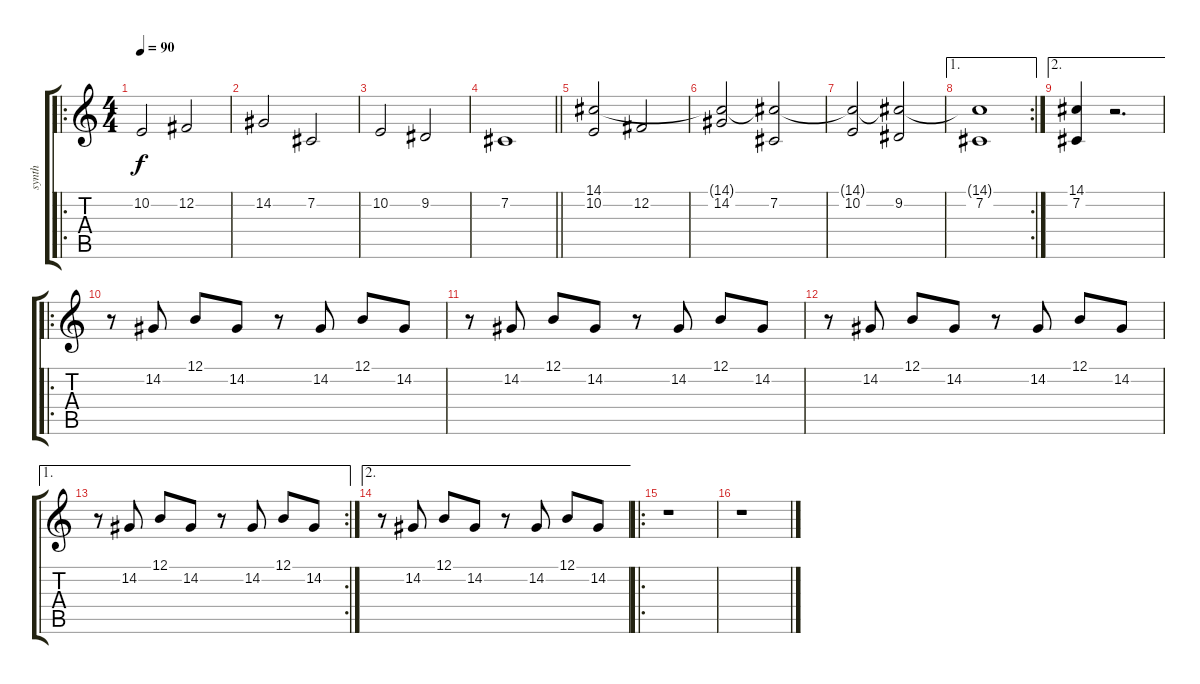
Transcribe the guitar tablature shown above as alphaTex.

\track ("synth" "synth") {instrument synthvoice}
\staff {score tabs}
\tuning (B3 Gb3 D3 A2 E2 B1) {hide}
\ro
\ts (4 4)
\tempo 90
\clef g2
\ks c
10.2.2{dy f instrument synthvoice} 12.2.2 |
14.2.2 7.2.2 |
10.2.2 9.2.2 |
\barLineRight lightlight
7.2.1 |
(14.1 10.2).2 12.2.2 |
(14.1{t} 14.2).2 (14.1{t} 7.2).2 |
(14.1{t} 10.2).2 (14.1{t} 9.2).2 |
\ae 1
\rc 2
(14.1{t} 7.2).1 |
\ae 2
(14.1 7.2).4 r.2{d} |
\ro
r.8 14.2.8 12.1.8 14.2.8 r.8 14.2.8 12.1.8 14.2.8 |
r.8 14.2.8 12.1.8 14.2.8 r.8 14.2.8 12.1.8 14.2.8 |
r.8 14.2.8 12.1.8 14.2.8 r.8 14.2.8 12.1.8 14.2.8 |
\ae 1
\rc 2
r.8 14.2.8 12.1.8 14.2.8 r.8 14.2.8 12.1.8 14.2.8 |
\ae 2
r.8 14.2.8 12.1.8 14.2.8 r.8 14.2.8 12.1.8 14.2.8 |
\ro
r.1 |
r.1
